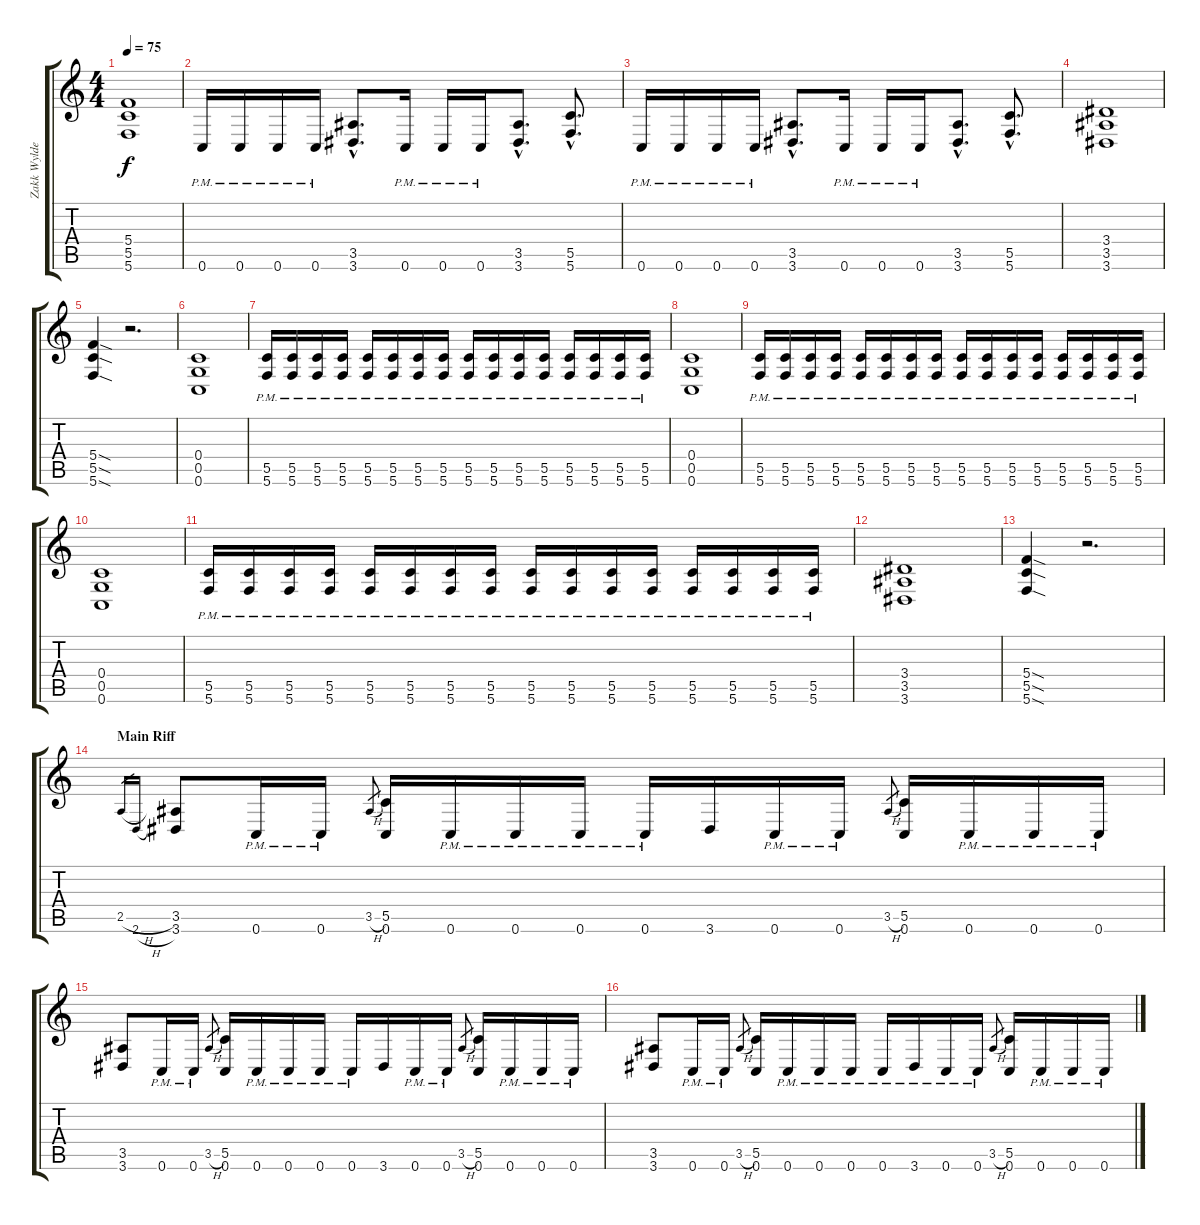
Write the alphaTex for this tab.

\track ("Zakk Wylde (Rhythm Guitar)" "Zakk Wylde") {instrument distortionguitar}
\staff {score tabs}
\tuning (D4 A3 F3 C3 G2 C2) {hide}
\ts (4 4)
\tempo 75
\clef g2
\ks c
(5.4 5.5 5.6).1{dy f} |
0.6{pm}.16 0.6{pm}.16 0.6{pm}.16 0.6{pm}.16 (3.5{hac} 3.6{hac}).8{d} 0.6{pm}.16 0.6{pm}.16 0.6{pm}.16 (3.5{hac} 3.6{hac}).8{d} (5.5{hac} 5.6{hac}).8{d} |
0.6{pm}.16 0.6{pm}.16 0.6{pm}.16 0.6{pm}.16 (3.5{hac} 3.6{hac}).8{d} 0.6{pm}.16 0.6{pm}.16 0.6{pm}.16 (3.5{hac} 3.6{hac}).8{d} (5.5{hac} 5.6{hac}).8{d} |
(3.4 3.5 3.6).1 |
(5.4{sod} 5.5{sod} 5.6{sod}).4 r.2{d} |
(0.4 0.5 0.6).1 |
(5.5{pm} 5.6{pm}).16 (5.5{pm} 5.6{pm}).16 (5.5{pm} 5.6{pm}).16 (5.5{pm} 5.6{pm}).16 (5.5{pm} 5.6{pm}).16 (5.5{pm} 5.6{pm}).16 (5.5{pm} 5.6{pm}).16 (5.5{pm} 5.6{pm}).16 (5.5{pm} 5.6{pm}).16 (5.5{pm} 5.6{pm}).16 (5.5{pm} 5.6{pm}).16 (5.5{pm} 5.6{pm}).16 (5.5{pm} 5.6{pm}).16 (5.5{pm} 5.6{pm}).16 (5.5{pm} 5.6{pm}).16 (5.5{pm} 5.6{pm}).16 |
(0.4 0.5 0.6).1 |
(5.5{pm} 5.6{pm}).16 (5.5{pm} 5.6{pm}).16 (5.5{pm} 5.6{pm}).16 (5.5{pm} 5.6{pm}).16 (5.5{pm} 5.6{pm}).16 (5.5{pm} 5.6{pm}).16 (5.5{pm} 5.6{pm}).16 (5.5{pm} 5.6{pm}).16 (5.5{pm} 5.6{pm}).16 (5.5{pm} 5.6{pm}).16 (5.5{pm} 5.6{pm}).16 (5.5{pm} 5.6{pm}).16 (5.5{pm} 5.6{pm}).16 (5.5{pm} 5.6{pm}).16 (5.5{pm} 5.6{pm}).16 (5.5{pm} 5.6{pm}).16 |
(0.4 0.5 0.6).1 |
(5.5{pm} 5.6{pm}).16 (5.5{pm} 5.6{pm}).16 (5.5{pm} 5.6{pm}).16 (5.5{pm} 5.6{pm}).16 (5.5{pm} 5.6{pm}).16 (5.5{pm} 5.6{pm}).16 (5.5{pm} 5.6{pm}).16 (5.5{pm} 5.6{pm}).16 (5.5{pm} 5.6{pm}).16 (5.5{pm} 5.6{pm}).16 (5.5{pm} 5.6{pm}).16 (5.5{pm} 5.6{pm}).16 (5.5{pm} 5.6{pm}).16 (5.5{pm} 5.6{pm}).16 (5.5{pm} 5.6{pm}).16 (5.5{pm} 5.6{pm}).16 |
(3.4 3.5 3.6).1 |
(5.4{sod} 5.5{sod} 5.6{sod}).4 r.2{d} |
\section ("" "Main Riff")
2.5{h}.16{gr} 2.6{h}.16{gr} (3.5 3.6).8 0.6{pm}.16 0.6{pm}.16 3.5{h}.8{gr} (5.5 0.6).16 0.6{pm}.16 0.6{pm}.16 0.6{pm}.16 0.6{pm}.16 3.6.16 0.6{pm}.16 0.6{pm}.16 3.5{h}.8{gr} (5.5 0.6).16 0.6{pm}.16 0.6{pm}.16 0.6{pm}.16 |
(3.5 3.6).8 0.6{pm}.16 0.6{pm}.16 3.5{h}.8{gr} (5.5 0.6).16 0.6{pm}.16 0.6{pm}.16 0.6{pm}.16 0.6{pm}.16 3.6.16 0.6{pm}.16 0.6{pm}.16 3.5{h}.8{gr} (5.5 0.6).16 0.6{pm}.16 0.6{pm}.16 0.6{pm}.16 |
(3.5 3.6).8 0.6{pm}.16 0.6{pm}.16 3.5{h}.8{gr} (5.5 0.6).16 0.6{pm}.16 0.6{pm}.16 0.6{pm}.16 0.6{pm}.16 3.6{pm}.16 0.6{pm}.16 0.6{pm}.16 3.5{h}.8{gr} (5.5 0.6).16 0.6{pm}.16 0.6{pm}.16 0.6{pm}.16
